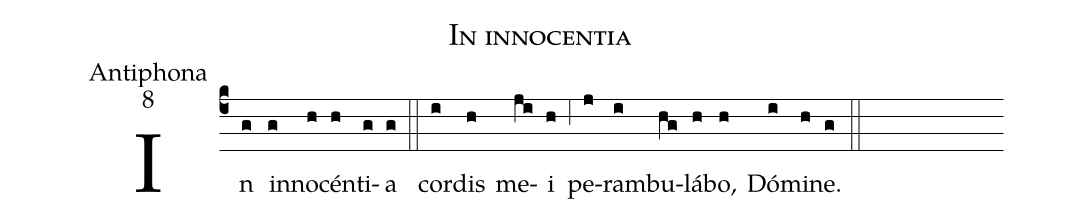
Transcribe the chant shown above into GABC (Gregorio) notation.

name:In innocentia;
office-part:Antiphona;
mode:8;
%%
(c4) In(g) in(g)no(h)cén(h)ti(g)a(g) (::)
cor(i)dis(h) me(ji)i(h) (,6) pe(j)ram(i)bu(hg)lá(h)bo,(h) Dó(i)mi(h)ne.(g) (::)
